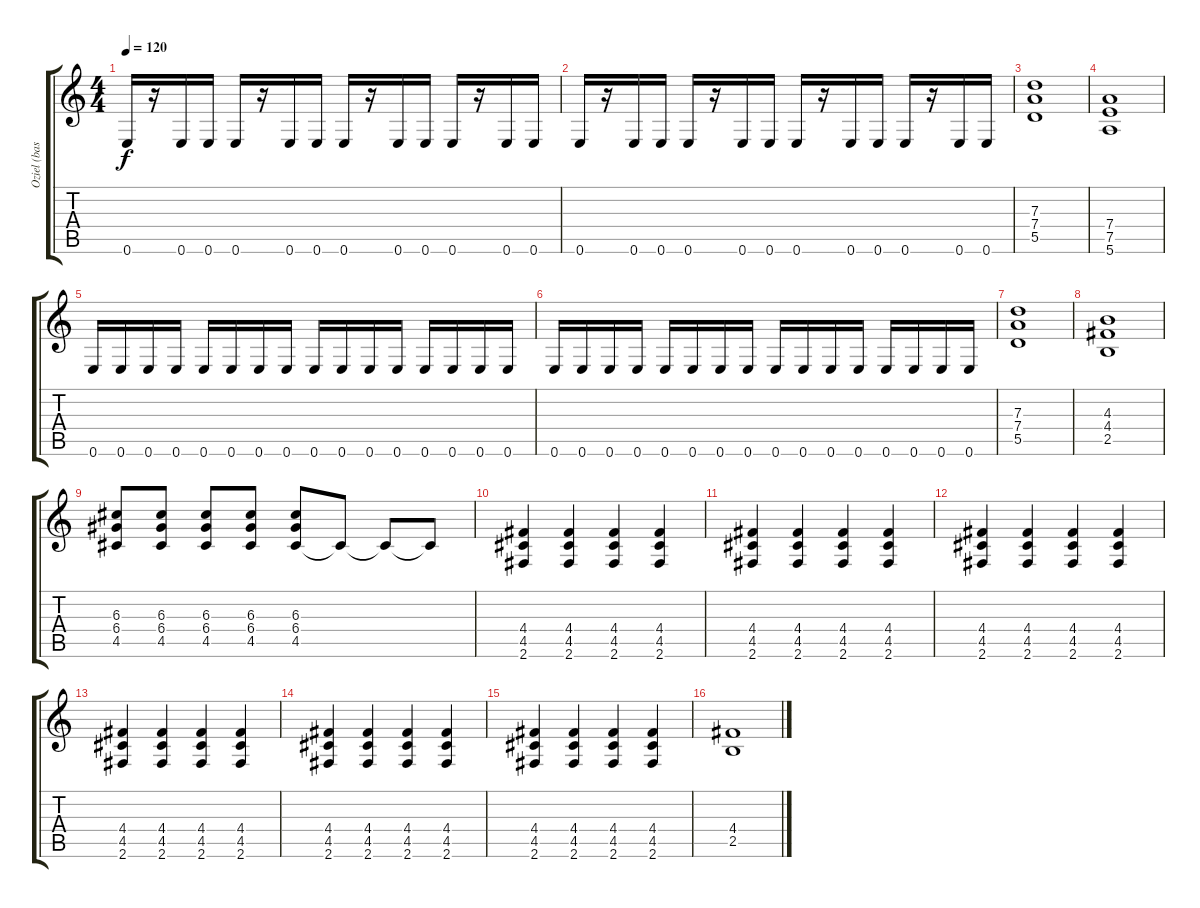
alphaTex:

\track ("Oziel (base)" "Oziel (bas") {instrument overdrivenguitar}
\staff {score tabs}
\tuning (E4 B3 G3 D3 A2 E2) {hide}
\ts (4 4)
\tempo 120
\clef g2
\ks c
0.6.16{dy f} r.16 0.6.16 0.6.16 0.6.16 r.16 0.6.16 0.6.16 0.6.16 r.16 0.6.16 0.6.16 0.6.16 r.16 0.6.16 0.6.16 |
0.6.16 r.16 0.6.16 0.6.16 0.6.16 r.16 0.6.16 0.6.16 0.6.16 r.16 0.6.16 0.6.16 0.6.16 r.16 0.6.16 0.6.16 |
(7.3 7.4 5.5).1 |
(7.4 7.5 5.6).1 |
0.6.16 0.6.16 0.6.16 0.6.16 0.6.16 0.6.16 0.6.16 0.6.16 0.6.16 0.6.16 0.6.16 0.6.16 0.6.16 0.6.16 0.6.16 0.6.16 |
0.6.16 0.6.16 0.6.16 0.6.16 0.6.16 0.6.16 0.6.16 0.6.16 0.6.16 0.6.16 0.6.16 0.6.16 0.6.16 0.6.16 0.6.16 0.6.16 |
(7.3 7.4 5.5).1 |
(4.3 4.4 2.5).1 |
(6.3 6.4 4.5).8 (6.3 6.4 4.5).8 (6.3 6.4 4.5).8 (6.3 6.4 4.5).8 (6.3 6.4 4.5).8 4.5{t}.8 4.5{t}.8 4.5{t}.8 |
(4.4 4.5 2.6).4 (4.4 4.5 2.6).4 (4.4 4.5 2.6).4 (4.4 4.5 2.6).4 |
(4.4 4.5 2.6).4 (4.4 4.5 2.6).4 (4.4 4.5 2.6).4 (4.4 4.5 2.6).4 |
(4.4 4.5 2.6).4 (4.4 4.5 2.6).4 (4.4 4.5 2.6).4 (4.4 4.5 2.6).4 |
(4.4 4.5 2.6).4 (4.4 4.5 2.6).4 (4.4 4.5 2.6).4 (4.4 4.5 2.6).4 |
(4.4 4.5 2.6).4 (4.4 4.5 2.6).4 (4.4 4.5 2.6).4 (4.4 4.5 2.6).4 |
(4.4 4.5 2.6).4 (4.4 4.5 2.6).4 (4.4 4.5 2.6).4 (4.4 4.5 2.6).4 |
(4.4 2.5).1
